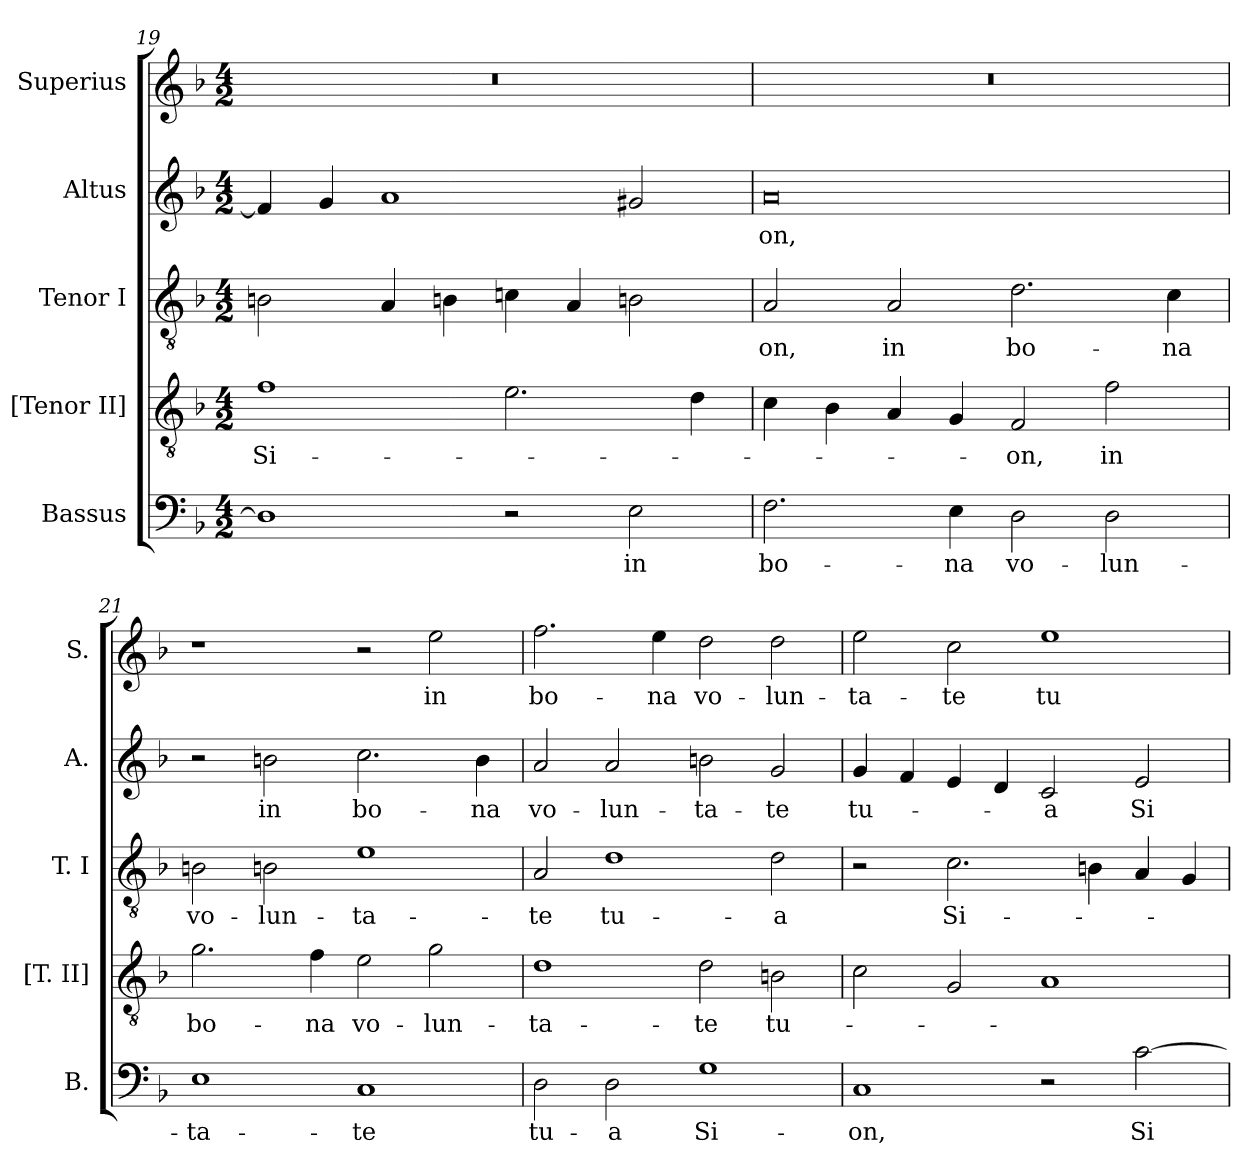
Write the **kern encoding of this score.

**kern	**text	**kern	**text	**kern	**text	**kern	**text	**kern	**text
*part5	*part5	*part4	*part4	*part3	*part3	*part2	*part2	*part1	*part1
*staff5	*staff5	*staff4	*staff4	*staff3	*staff3	*staff2	*staff2	*staff1	*staff1
*I"Bassus	*	*I"[Tenor II]	*	*I"Tenor I	*	*I"Altus	*	*I"Superius	*
*I'B.	*	*I'[T. II]	*	*I'T. I	*	*I'A.	*	*I'S.	*
*clefF4	*	*clefGv2	*	*clefGv2	*	*clefG2	*	*clefG2	*
*	*	*ITrd7c12	*	*ITrd7c12	*	*	*	*	*
*k[b-]	*	*k[b-]	*	*k[b-]	*	*k[b-]	*	*k[b-]	*
*F:	*	*F:	*	*F:	*	*F:	*	*F:	*
*M4/2	*	*M4/2	*	*M4/2	*	*M4/2	*	*M4/2	*
=19	=19	=19	=19	=19	=19	=19	=19	=19	=19
!	!	!	!LO:LY:b:color=#000000	!	!	!	!	!	!
1Di]	.	1Fi	Si-	2BBni\	.	4fi/]	.	0r	.
.	.	.	.	.	.	4gi/	.	.	.
.	.	.	.	4AAi/	.	1ai	.	.	.
.	.	.	.	4BBni\	.	.	.	.	.
2r	.	2.Ei\	.	4Cni\	.	.	.	.	.
.	.	.	.	4AAi/	.	.	.	.	.
!	!LO:LY:b:color=#000000	!	!	!	!	!	!	!	!
2Ei\	in	.	.	2BBni\	.	2g#Xi/	.	.	.
.	.	4Di\	.	.	.	.	.	.	.
=20	=20	=20	=20	=20	=20	=20	=20	=20	=20
!	!LO:LY:b:color=#000000	!	!	!	!	!	!	!	!
!	!	!	!	!	!LO:LY:b:color=#000000	!	!	!	!
!	!	!	!	!	!	!	!LO:LY:b:color=#000000	!	!
2.Fi\	bo-	4Ci\	.	2AAi/	-on,	0ai	-on,	0r	.
.	.	4BB-i\	.	.	.	.	.	.	.
!	!	!	!	!	!LO:LY:b:color=#000000	!	!	!	!
.	.	4AAi/	.	2AAi/	in	.	.	.	.
!	!LO:LY:b:color=#000000	!	!	!	!	!	!	!	!
4Ei\	-na	4GGi/	.	.	.	.	.	.	.
!	!LO:LY:b:color=#000000	!	!	!	!	!	!	!	!
!	!	!	!LO:LY:b:color=#000000	!	!	!	!	!	!
!	!	!	!	!	!LO:LY:b:color=#000000	!	!	!	!
2Di\	vo-	2FFi/	-on,	2.Di\	bo-	.	.	.	.
!	!LO:LY:b:color=#000000	!	!	!	!	!	!	!	!
!	!	!	!LO:LY:b:color=#000000	!	!	!	!	!	!
2Di\	-lun-	2Fi\	in	.	.	.	.	.	.
!	!	!	!	!	!LO:LY:b:color=#000000	!	!	!	!
.	.	.	.	4Ci\	-na	.	.	.	.
!!LO:LB:g=z
=21	=21	=21	=21	=21	=21	=21	=21	=21	=21
!	!LO:LY:b:color=#000000	!	!	!	!	!	!	!	!
!	!	!	!LO:LY:b:color=#000000	!	!	!	!	!	!
!	!	!	!	!	!LO:LY:b:color=#000000	!	!	!	!
1Ei	-ta-	2.Gi\	bo-	2BBni\	vo-	2r	.	1r	.
!	!	!	!	!	!LO:LY:b:color=#000000	!	!	!	!
!	!	!	!	!	!	!	!LO:LY:b:color=#000000	!	!
.	.	.	.	2BBni\	-lun-	2bni\	in	.	.
!	!	!	!LO:LY:b:color=#000000	!	!	!	!	!	!
.	.	4Fi\	-na	.	.	.	.	.	.
!	!LO:LY:b:color=#000000	!	!	!	!	!	!	!	!
!	!	!	!LO:LY:b:color=#000000	!	!	!	!	!	!
!	!	!	!	!	!LO:LY:b:color=#000000	!	!	!	!
!	!	!	!	!	!	!	!LO:LY:b:color=#000000	!	!
1Ci	-te	2Ei\	vo-	1Ei	-ta-	2.cci\	bo-	2r	.
!	!	!	!LO:LY:b:color=#000000	!	!	!	!	!	!
!	!	!	!	!	!	!	!	!	!LO:LY:b:color=#000000
.	.	2Gi\	-lun-	.	.	.	.	2eei\	in
!	!	!	!	!	!	!	!LO:LY:b:color=#000000	!	!
.	.	.	.	.	.	4bi\	-na	.	.
=22	=22	=22	=22	=22	=22	=22	=22	=22	=22
!	!LO:LY:b:color=#000000	!	!	!	!	!	!	!	!
!	!	!	!LO:LY:b:color=#000000	!	!	!	!	!	!
!	!	!	!	!	!LO:LY:b:color=#000000	!	!	!	!
!	!	!	!	!	!	!	!LO:LY:b:color=#000000	!	!
!	!	!	!	!	!	!	!	!	!LO:LY:b:color=#000000
2Di\	tu-	1Di	-ta-	2AAi/	-te	2ai/	vo-	2.ffi\	bo-
!	!LO:LY:b:color=#000000	!	!	!	!	!	!	!	!
!	!	!	!	!	!LO:LY:b:color=#000000	!	!	!	!
!	!	!	!	!	!	!	!LO:LY:b:color=#000000	!	!
2Di\	-a	.	.	1Di	tu-	2ai/	-lun-	.	.
!	!	!	!	!	!	!	!	!	!LO:LY:b:color=#000000
.	.	.	.	.	.	.	.	4eei\	-na
!	!LO:LY:b:color=#000000	!	!	!	!	!	!	!	!
!	!	!	!LO:LY:b:color=#000000	!	!	!	!	!	!
!	!	!	!	!	!	!	!LO:LY:b:color=#000000	!	!
!	!	!	!	!	!	!	!	!	!LO:LY:b:color=#000000
1Gi	Si-	2Di\	-te	.	.	2bni\	-ta-	2ddi\	vo-
!	!	!	!LO:LY:b:color=#000000	!	!	!	!	!	!
!	!	!	!	!	!LO:LY:b:color=#000000	!	!	!	!
!	!	!	!	!	!	!	!LO:LY:b:color=#000000	!	!
!	!	!	!	!	!	!	!	!	!LO:LY:b:color=#000000
.	.	2BBni\	tu-	2Di\	-a	2gi/	-te	2ddi\	-lun-
=23	=23	=23	=23	=23	=23	=23	=23	=23	=23
!	!LO:LY:b:color=#000000	!	!	!	!	!	!	!	!
!	!	!	!	!	!	!	!LO:LY:b:color=#000000	!	!
!	!	!	!	!	!	!	!	!	!LO:LY:b:color=#000000
1Ci	-on,	2Ci\	.	2r	.	4gi/	tu-	2eei\	-ta-
.	.	.	.	.	.	4fi/	.	.	.
!	!	!	!	!	!LO:LY:b:color=#000000	!	!	!	!
!	!	!	!	!	!	!	!	!	!LO:LY:b:color=#000000
.	.	2GGi/	.	2.Ci\	Si-	4ei/	.	2cci\	-te
.	.	.	.	.	.	4di/	.	.	.
!	!	!	!	!	!	!	!LO:LY:b:color=#000000	!	!
!	!	!	!	!	!	!	!	!	!LO:LY:b:color=#000000
2r	.	1AAi	.	.	.	2ci/	-a	1eei	tu-
.	.	.	.	4BBni\	.	.	.	.	.
!	!LO:LY:b:color=#000000	!	!	!	!	!	!	!	!
!	!	!	!	!	!	!	!LO:LY:b:color=#000000	!	!
[>2ci\	Si-	.	.	4AAi/	.	2ei/	Si-	.	.
.	.	.	.	4GGi/	.	.	.	.	.
=	=	=	=	=	=	=	=	=	=
*-	*-	*-	*-	*-	*-	*-	*-	*-	*-
